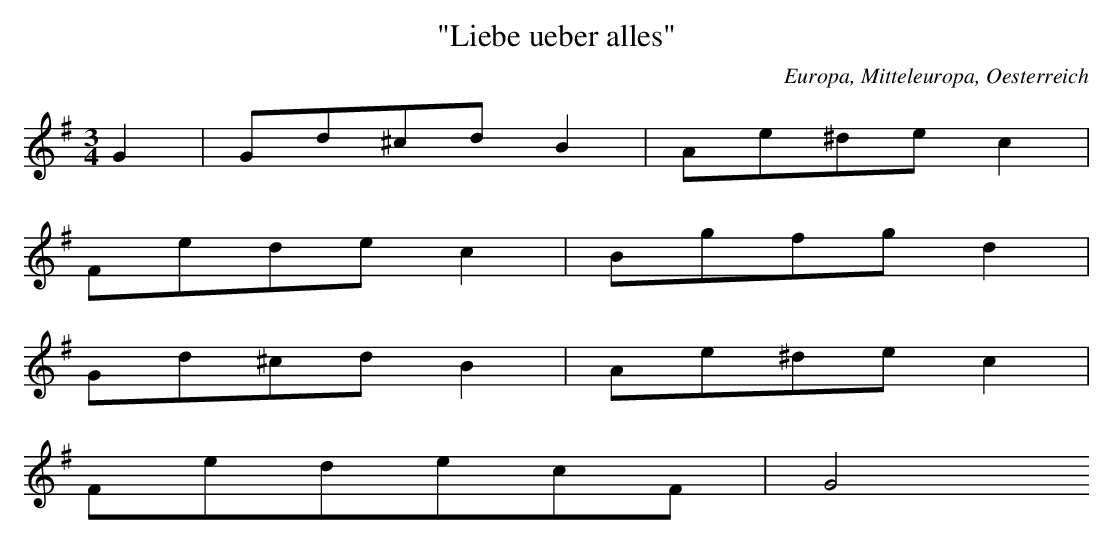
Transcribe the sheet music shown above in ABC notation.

X:1
T: "Liebe ueber alles"
O: Europa, Mitteleuropa, Oesterreich
M: 3/4
L: 1/8
K: G
G2 | Gd^cdB2 | Ae^dec2 |
Fedec2 | Bgfgd2 |
Gd^cdB2 | Ae^dec2 |
FedecF | G4
